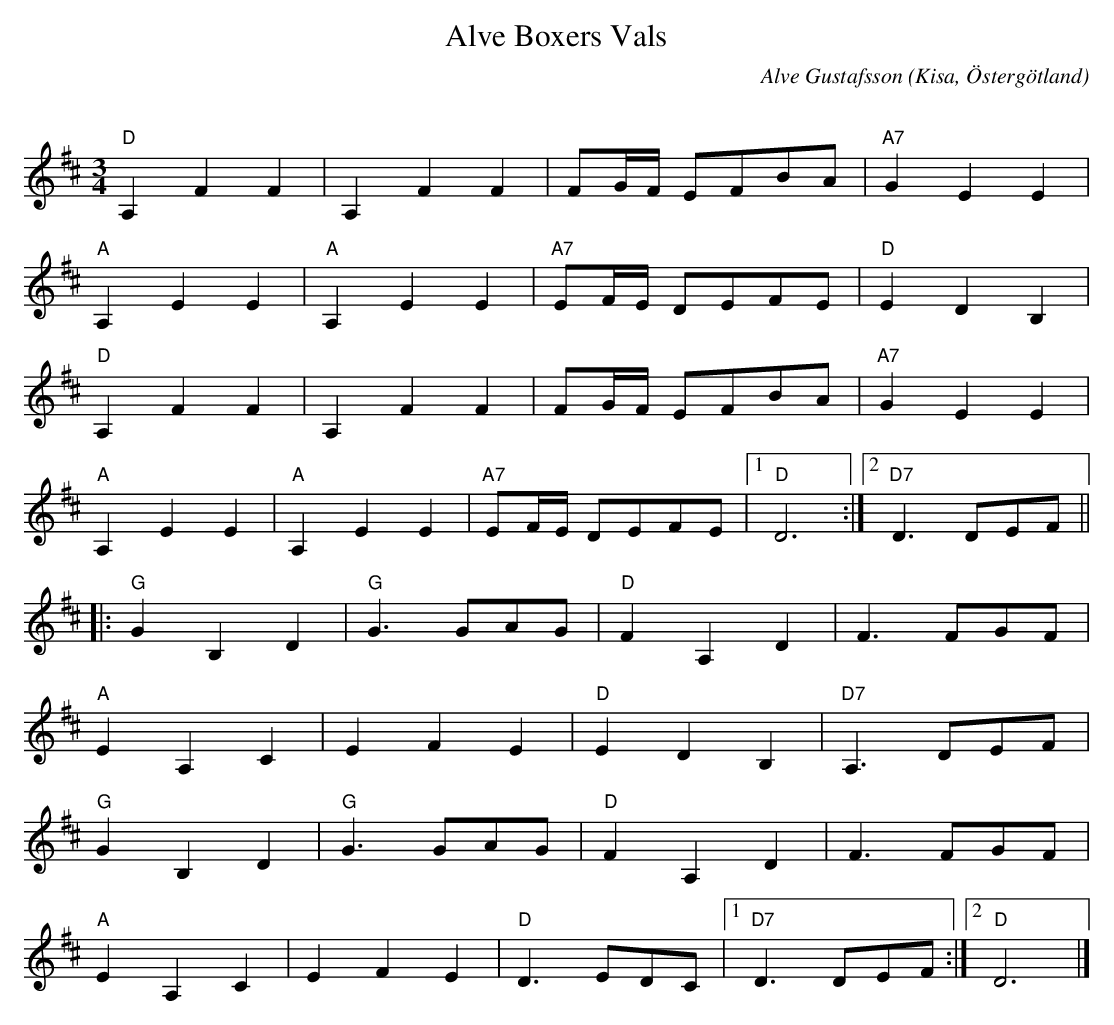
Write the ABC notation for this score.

X:1
T:Alve Boxers Vals
C:Alve Gustafsson
O:Kisa, Östergötland
Q:140
M:3/4
L:1/8
K:D
"D"A,2F2F2|A,2F2F2|FG/F/ EFBA |"A7" G2E2E2|
"A" A,2E2E2 |"A" A,2E2E2|"A7" EF/E/ DEFE |"D" E2D2B,2 |
"D"A,2F2F2|A,2F2F2|FG/F/ EFBA |"A7" G2E2E2|
"A" A,2E2E2 |"A" A,2E2E2|"A7" EF/E/ DEFE |1"D" D6 :|2 "D7" D3 DEF ||
||:"G" G2B,2D2 |"G" G3 GAG | "D" F2A,2D2 | F3 FGF |
"A" E2A,2 C2 |E2F2E2 |"D" E2D2B,2 |"D7" A,3 DEF |
"G" G2B,2D2 |"G" G3 GAG | "D" F2A,2D2 | F3 FGF |
"A" E2A,2 C2 |E2F2E2 |"D" D3 EDC |1"D7" D3 DEF :|2 "D" D6 |]
